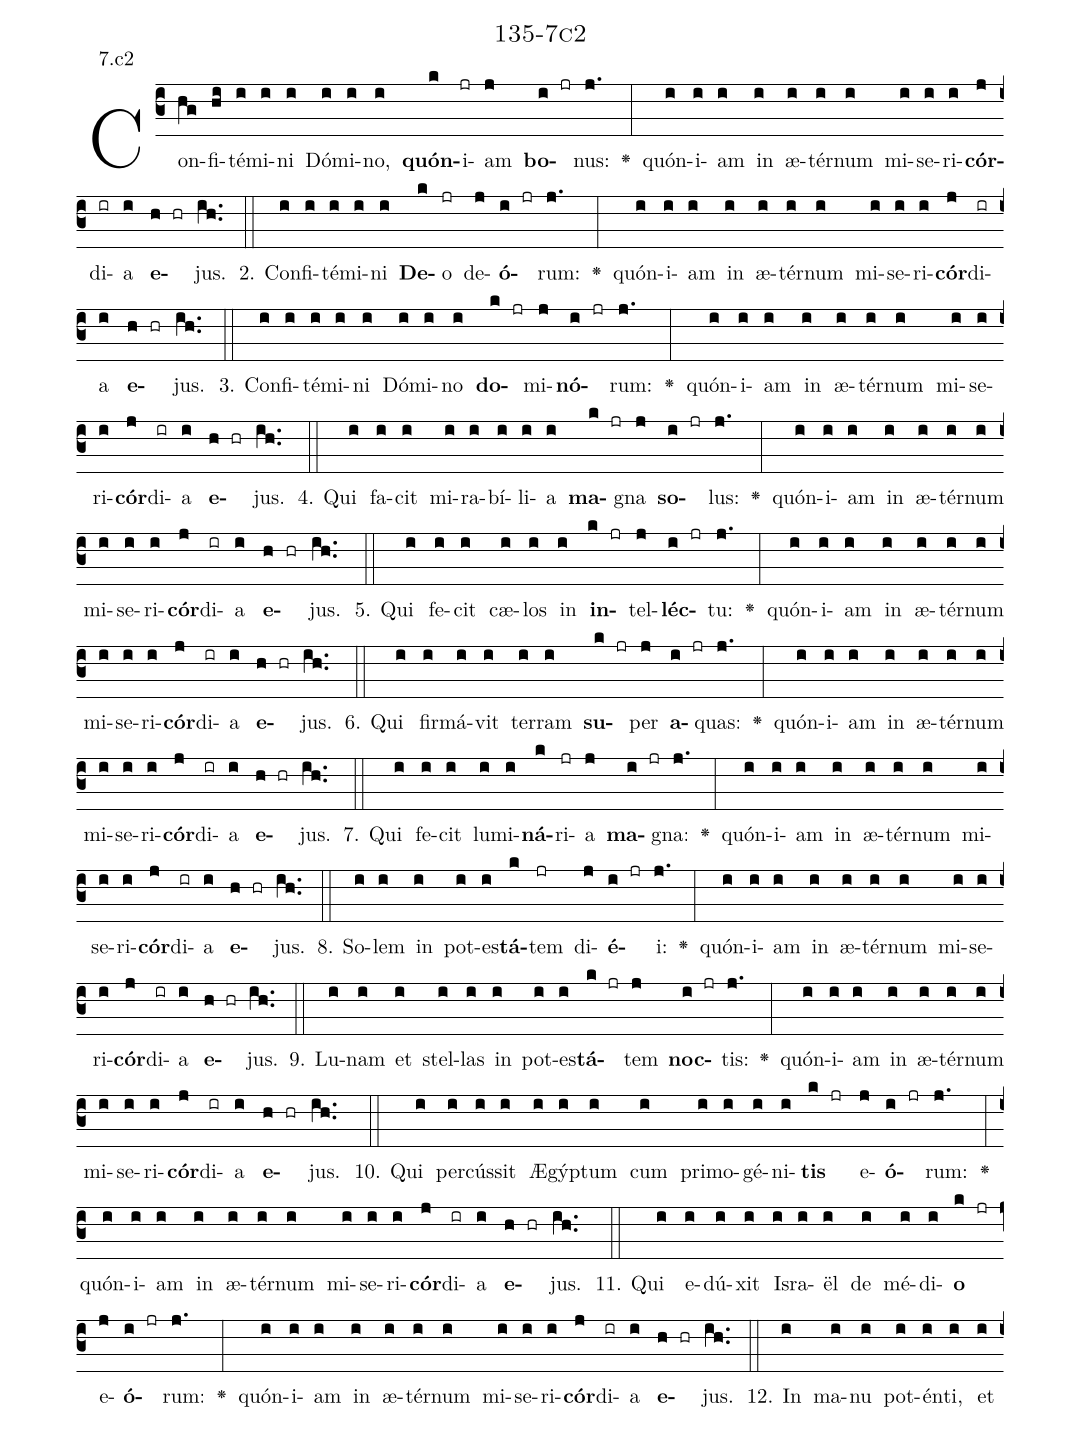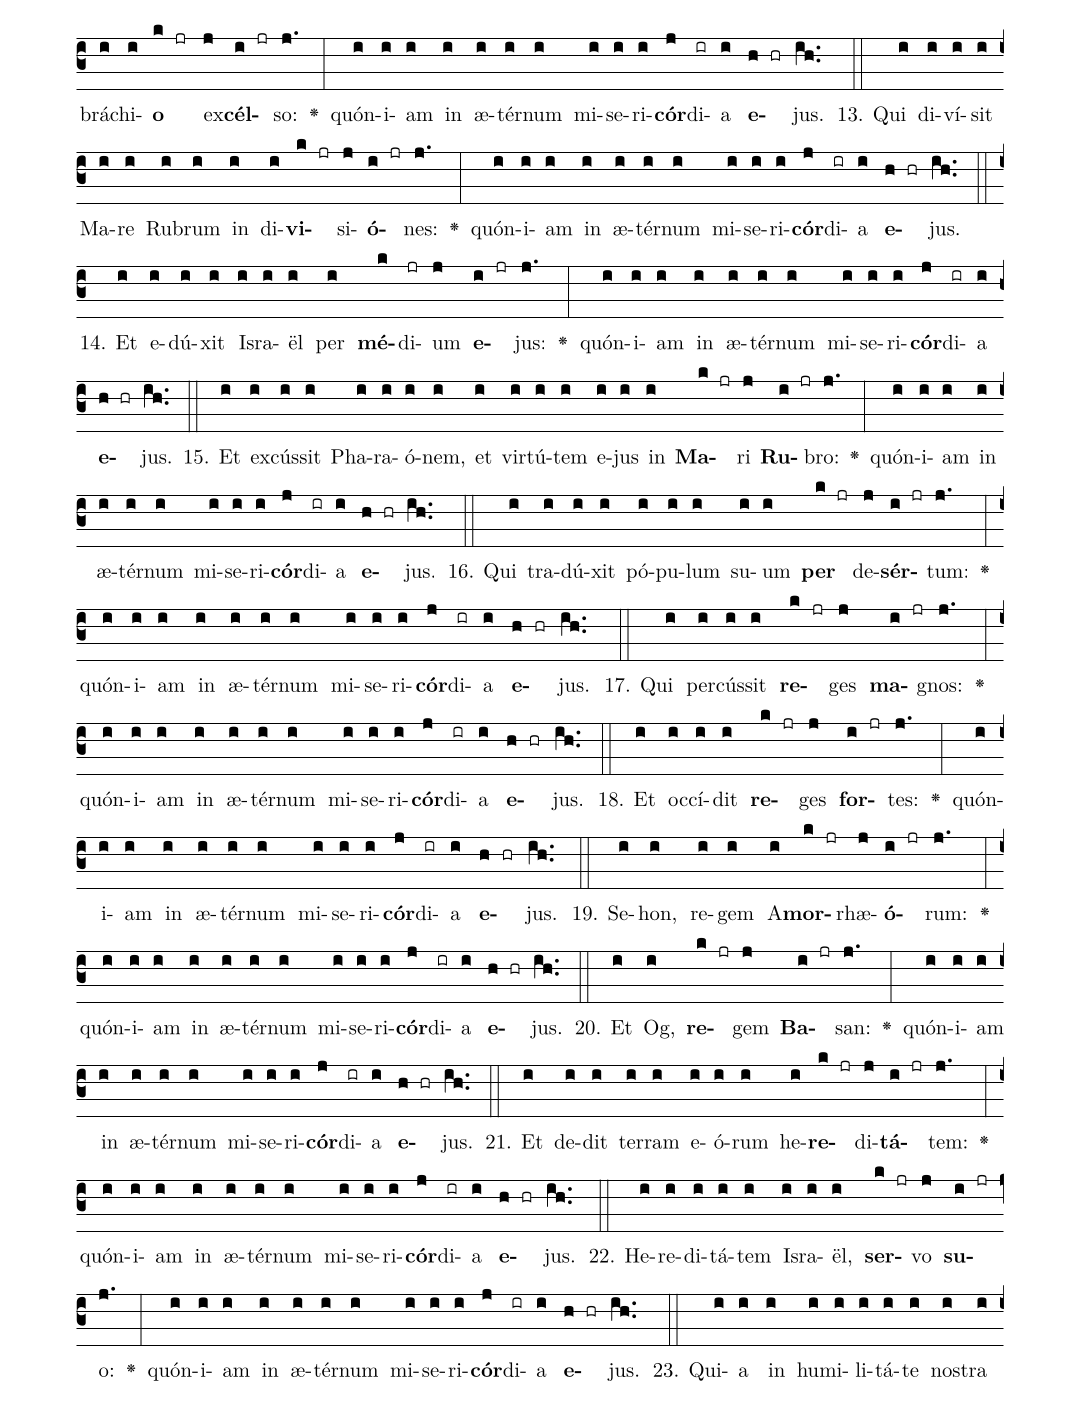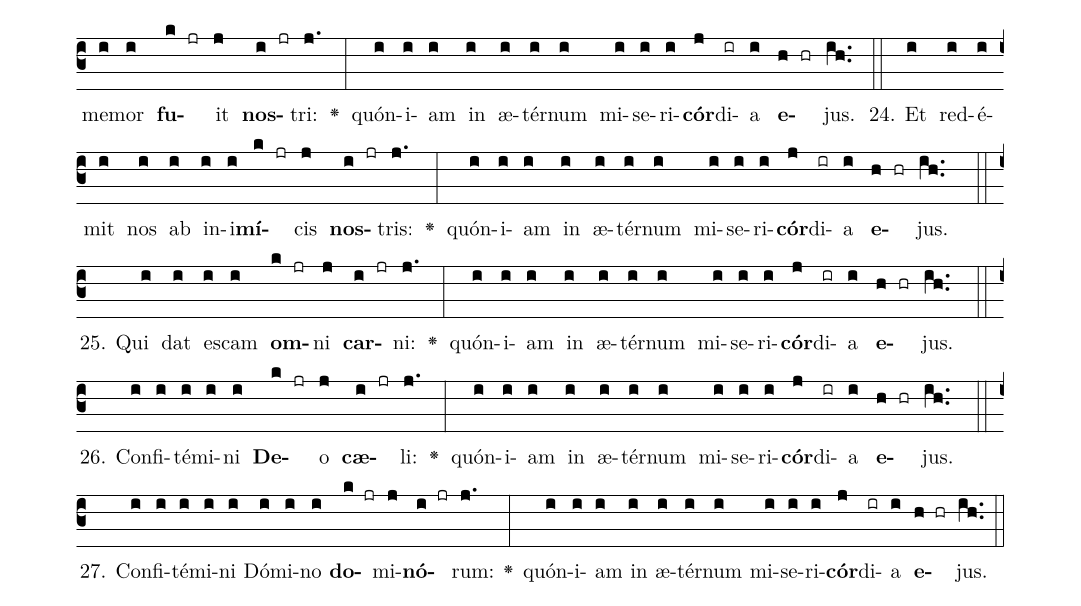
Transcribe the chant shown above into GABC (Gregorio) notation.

name: 135-7c2;
annotation: 7.c2;
%%
(c3)Con(hg)fi(hi)té(i)mi(i)ni(i) Dó(i)mi(i)no,(i) <b>quón</b>(k)i(jr)am(j) <b>bo</b>(i jr)nus:(j.) <v>\greheightstar</v>(:) quón(i)i(i)am(i) in(i) æ(i)tér(i)num(i) mi(i)se(i)ri(i)<b>cór</b>(j)di(ir)a(i) <b>e</b>(h hr)jus.(ih..) (::)
2. Con(i)fi(i)té(i)mi(i)ni(i) <b>De</b>(k)o(jr) de(j)<b>ó</b>(i jr)rum:(j.) <v>\greheightstar</v>(:) quón(i)i(i)am(i) in(i) æ(i)tér(i)num(i) mi(i)se(i)ri(i)<b>cór</b>(j)di(ir)a(i) <b>e</b>(h hr)jus.(ih..) (::)
3. Con(i)fi(i)té(i)mi(i)ni(i) Dó(i)mi(i)no(i) <b>do</b>(k jr)mi(j)<b>nó</b>(i jr)rum:(j.) <v>\greheightstar</v>(:) quón(i)i(i)am(i) in(i) æ(i)tér(i)num(i) mi(i)se(i)ri(i)<b>cór</b>(j)di(ir)a(i) <b>e</b>(h hr)jus.(ih..) (::)
4. Qui(i) fa(i)cit(i) mi(i)ra(i)bí(i)li(i)a(i) <b>ma</b>(k jr)gna(j) <b>so</b>(i jr)lus:(j.) <v>\greheightstar</v>(:) quón(i)i(i)am(i) in(i) æ(i)tér(i)num(i) mi(i)se(i)ri(i)<b>cór</b>(j)di(ir)a(i) <b>e</b>(h hr)jus.(ih..) (::)
5. Qui(i) fe(i)cit(i) cæ(i)los(i) in(i) <b>in</b>(k jr)tel(j)<b>léc</b>(i jr)tu:(j.) <v>\greheightstar</v>(:) quón(i)i(i)am(i) in(i) æ(i)tér(i)num(i) mi(i)se(i)ri(i)<b>cór</b>(j)di(ir)a(i) <b>e</b>(h hr)jus.(ih..) (::)
6. Qui(i) fir(i)má(i)vit(i) ter(i)ram(i) <b>su</b>(k jr)per(j) <b>a</b>(i jr)quas:(j.) <v>\greheightstar</v>(:) quón(i)i(i)am(i) in(i) æ(i)tér(i)num(i) mi(i)se(i)ri(i)<b>cór</b>(j)di(ir)a(i) <b>e</b>(h hr)jus.(ih..) (::)
7. Qui(i) fe(i)cit(i) lu(i)mi(i)<b>ná</b>(k)ri(jr)a(j) <b>ma</b>(i jr)gna:(j.) <v>\greheightstar</v>(:) quón(i)i(i)am(i) in(i) æ(i)tér(i)num(i) mi(i)se(i)ri(i)<b>cór</b>(j)di(ir)a(i) <b>e</b>(h hr)jus.(ih..) (::)
8. So(i)lem(i) in(i) pot(i)es(i)<b>tá</b>(k)tem(jr) di(j)<b>é</b>(i jr)i:(j.) <v>\greheightstar</v>(:) quón(i)i(i)am(i) in(i) æ(i)tér(i)num(i) mi(i)se(i)ri(i)<b>cór</b>(j)di(ir)a(i) <b>e</b>(h hr)jus.(ih..) (::)
9. Lu(i)nam(i) et(i) stel(i)las(i) in(i) pot(i)es(i)<b>tá</b>(k jr)tem(j) <b>noc</b>(i jr)tis:(j.) <v>\greheightstar</v>(:) quón(i)i(i)am(i) in(i) æ(i)tér(i)num(i) mi(i)se(i)ri(i)<b>cór</b>(j)di(ir)a(i) <b>e</b>(h hr)jus.(ih..) (::)
10. Qui(i) per(i)cús(i)sit(i) Æ(i)gýp(i)tum(i) cum(i) pri(i)mo(i)gé(i)ni(i)<b>tis</b>(k jr) e(j)<b>ó</b>(i jr)rum:(j.) <v>\greheightstar</v>(:) quón(i)i(i)am(i) in(i) æ(i)tér(i)num(i) mi(i)se(i)ri(i)<b>cór</b>(j)di(ir)a(i) <b>e</b>(h hr)jus.(ih..) (::)
11. Qui(i) e(i)dú(i)xit(i) Is(i)ra(i)ël(i) de(i) mé(i)di(i)<b>o</b>(k jr) e(j)<b>ó</b>(i jr)rum:(j.) <v>\greheightstar</v>(:) quón(i)i(i)am(i) in(i) æ(i)tér(i)num(i) mi(i)se(i)ri(i)<b>cór</b>(j)di(ir)a(i) <b>e</b>(h hr)jus.(ih..) (::)
12. In(i) ma(i)nu(i) pot(i)én(i)ti,(i) et(i) brá(i)chi(i)<b>o</b>(k jr) ex(j)<b>cél</b>(i jr)so:(j.) <v>\greheightstar</v>(:) quón(i)i(i)am(i) in(i) æ(i)tér(i)num(i) mi(i)se(i)ri(i)<b>cór</b>(j)di(ir)a(i) <b>e</b>(h hr)jus.(ih..) (::)
13. Qui(i) di(i)ví(i)sit(i) Ma(i)re(i) Ru(i)brum(i) in(i) di(i)<b>vi</b>(k jr)si(j)<b>ó</b>(i jr)nes:(j.) <v>\greheightstar</v>(:) quón(i)i(i)am(i) in(i) æ(i)tér(i)num(i) mi(i)se(i)ri(i)<b>cór</b>(j)di(ir)a(i) <b>e</b>(h hr)jus.(ih..) (::)
14. Et(i) e(i)dú(i)xit(i) Is(i)ra(i)ël(i) per(i) <b>mé</b>(k)di(jr)um(j) <b>e</b>(i jr)jus:(j.) <v>\greheightstar</v>(:) quón(i)i(i)am(i) in(i) æ(i)tér(i)num(i) mi(i)se(i)ri(i)<b>cór</b>(j)di(ir)a(i) <b>e</b>(h hr)jus.(ih..) (::)
15. Et(i) ex(i)cús(i)sit(i) Pha(i)ra(i)ó(i)nem,(i) et(i) vir(i)tú(i)tem(i) e(i)jus(i) in(i) <b>Ma</b>(k jr)ri(j) <b>Ru</b>(i jr)bro:(j.) <v>\greheightstar</v>(:) quón(i)i(i)am(i) in(i) æ(i)tér(i)num(i) mi(i)se(i)ri(i)<b>cór</b>(j)di(ir)a(i) <b>e</b>(h hr)jus.(ih..) (::)
16. Qui(i) tra(i)dú(i)xit(i) pó(i)pu(i)lum(i) su(i)um(i) <b>per</b>(k jr) de(j)<b>sér</b>(i jr)tum:(j.) <v>\greheightstar</v>(:) quón(i)i(i)am(i) in(i) æ(i)tér(i)num(i) mi(i)se(i)ri(i)<b>cór</b>(j)di(ir)a(i) <b>e</b>(h hr)jus.(ih..) (::)
17. Qui(i) per(i)cús(i)sit(i) <b>re</b>(k jr)ges(j) <b>ma</b>(i jr)gnos:(j.) <v>\greheightstar</v>(:) quón(i)i(i)am(i) in(i) æ(i)tér(i)num(i) mi(i)se(i)ri(i)<b>cór</b>(j)di(ir)a(i) <b>e</b>(h hr)jus.(ih..) (::)
18. Et(i) oc(i)cí(i)dit(i) <b>re</b>(k jr)ges(j) <b>for</b>(i jr)tes:(j.) <v>\greheightstar</v>(:) quón(i)i(i)am(i) in(i) æ(i)tér(i)num(i) mi(i)se(i)ri(i)<b>cór</b>(j)di(ir)a(i) <b>e</b>(h hr)jus.(ih..) (::)
19. Se(i)hon,(i) re(i)gem(i) A(i)<b>mor</b>(k jr)rhæ(j)<b>ó</b>(i jr)rum:(j.) <v>\greheightstar</v>(:) quón(i)i(i)am(i) in(i) æ(i)tér(i)num(i) mi(i)se(i)ri(i)<b>cór</b>(j)di(ir)a(i) <b>e</b>(h hr)jus.(ih..) (::)
20. Et(i) Og,(i) <b>re</b>(k jr)gem(j) <b>Ba</b>(i jr)san:(j.) <v>\greheightstar</v>(:) quón(i)i(i)am(i) in(i) æ(i)tér(i)num(i) mi(i)se(i)ri(i)<b>cór</b>(j)di(ir)a(i) <b>e</b>(h hr)jus.(ih..) (::)
21. Et(i) de(i)dit(i) ter(i)ram(i) e(i)ó(i)rum(i) he(i)<b>re</b>(k jr)di(j)<b>tá</b>(i jr)tem:(j.) <v>\greheightstar</v>(:) quón(i)i(i)am(i) in(i) æ(i)tér(i)num(i) mi(i)se(i)ri(i)<b>cór</b>(j)di(ir)a(i) <b>e</b>(h hr)jus.(ih..) (::)
22. He(i)re(i)di(i)tá(i)tem(i) Is(i)ra(i)ël,(i) <b>ser</b>(k jr)vo(j) <b>su</b>(i jr)o:(j.) <v>\greheightstar</v>(:) quón(i)i(i)am(i) in(i) æ(i)tér(i)num(i) mi(i)se(i)ri(i)<b>cór</b>(j)di(ir)a(i) <b>e</b>(h hr)jus.(ih..) (::)
23. Qui(i)a(i) in(i) hu(i)mi(i)li(i)tá(i)te(i) nos(i)tra(i) me(i)mor(i) <b>fu</b>(k jr)it(j) <b>nos</b>(i jr)tri:(j.) <v>\greheightstar</v>(:) quón(i)i(i)am(i) in(i) æ(i)tér(i)num(i) mi(i)se(i)ri(i)<b>cór</b>(j)di(ir)a(i) <b>e</b>(h hr)jus.(ih..) (::)
24. Et(i) red(i)é(i)mit(i) nos(i) ab(i) in(i)i(i)<b>mí</b>(k jr)cis(j) <b>nos</b>(i jr)tris:(j.) <v>\greheightstar</v>(:) quón(i)i(i)am(i) in(i) æ(i)tér(i)num(i) mi(i)se(i)ri(i)<b>cór</b>(j)di(ir)a(i) <b>e</b>(h hr)jus.(ih..) (::)
25. Qui(i) dat(i) es(i)cam(i) <b>om</b>(k jr)ni(j) <b>car</b>(i jr)ni:(j.) <v>\greheightstar</v>(:) quón(i)i(i)am(i) in(i) æ(i)tér(i)num(i) mi(i)se(i)ri(i)<b>cór</b>(j)di(ir)a(i) <b>e</b>(h hr)jus.(ih..) (::)
26. Con(i)fi(i)té(i)mi(i)ni(i) <b>De</b>(k jr)o(j) <b>cæ</b>(i jr)li:(j.) <v>\greheightstar</v>(:) quón(i)i(i)am(i) in(i) æ(i)tér(i)num(i) mi(i)se(i)ri(i)<b>cór</b>(j)di(ir)a(i) <b>e</b>(h hr)jus.(ih..) (::)
27. Con(i)fi(i)té(i)mi(i)ni(i) Dó(i)mi(i)no(i) <b>do</b>(k jr)mi(j)<b>nó</b>(i jr)rum:(j.) <v>\greheightstar</v>(:) quón(i)i(i)am(i) in(i) æ(i)tér(i)num(i) mi(i)se(i)ri(i)<b>cór</b>(j)di(ir)a(i) <b>e</b>(h hr)jus.(ih..) (::)
